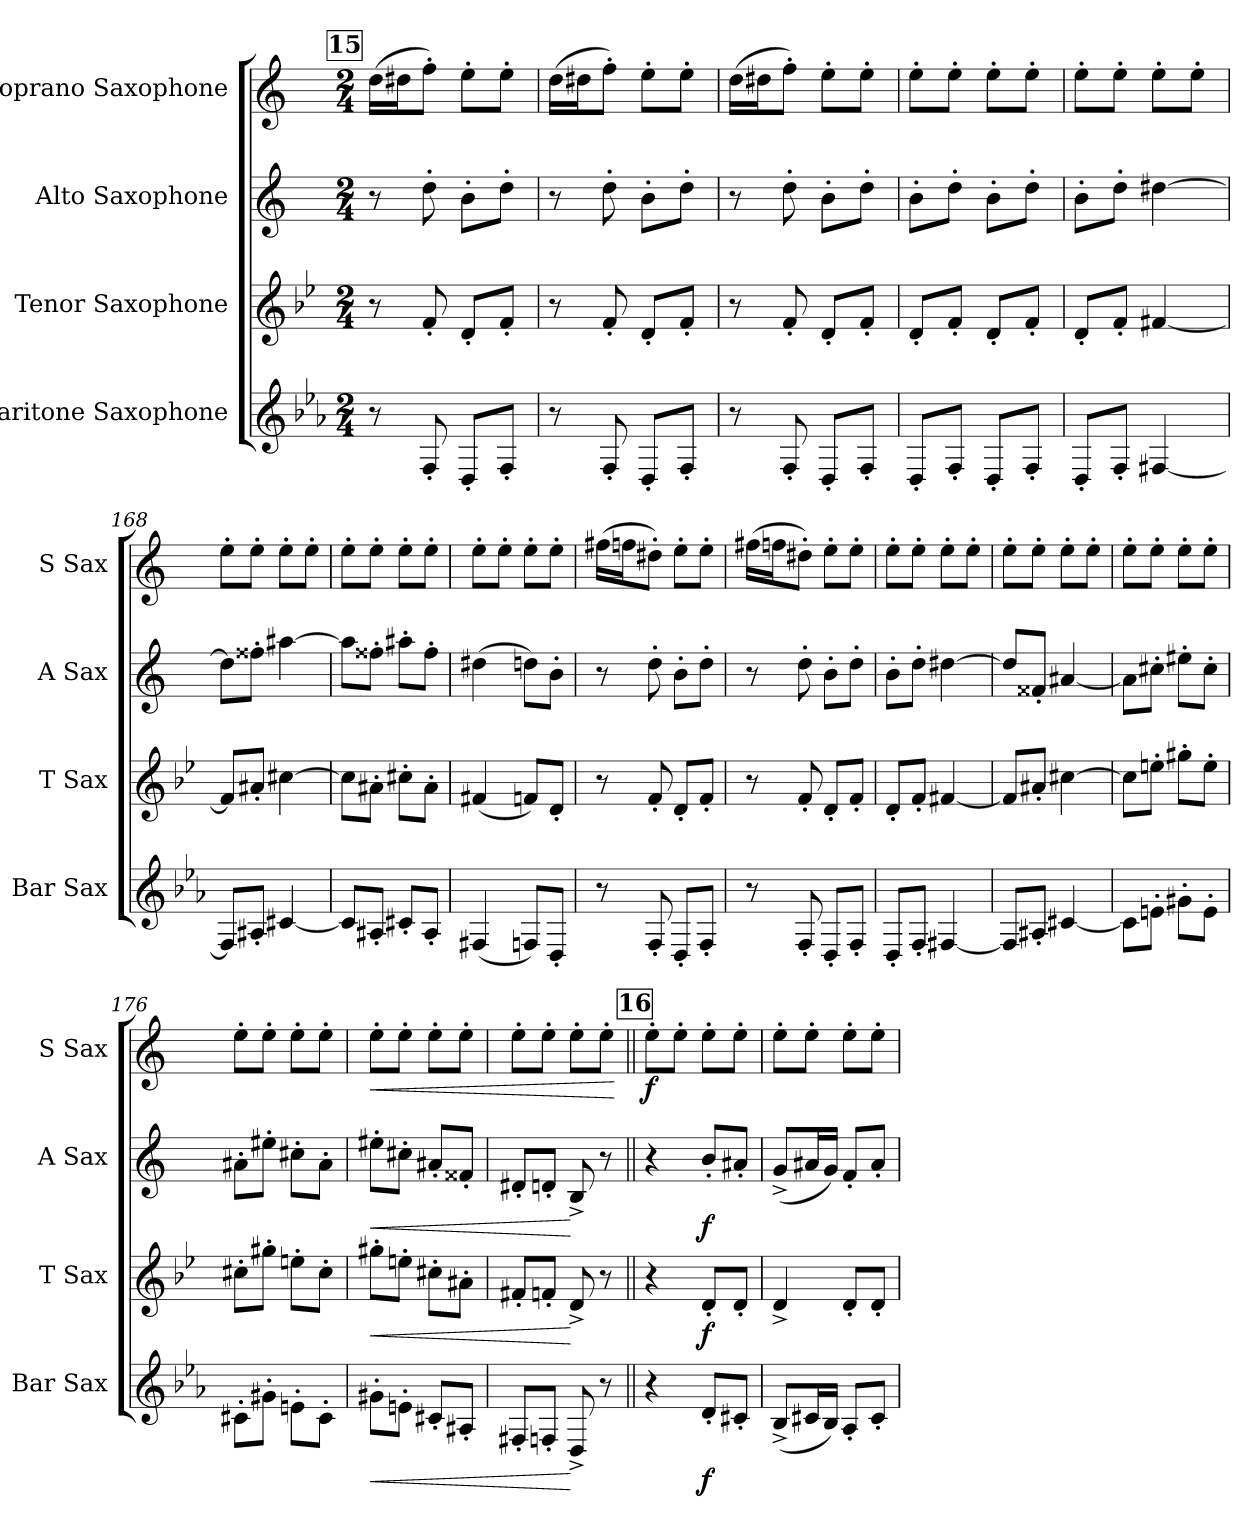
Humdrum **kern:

**kern	**dynam	**kern	**dynam	**kern	**dynam	**kern	**dynam
*part4	*part4	*part3	*part3	*part2	*part2	*part1	*part1
*staff4	*staff4	*staff3	*staff3	*staff2	*staff2	*staff1	*staff1
*I"Baritone Saxophone	*	*I"Tenor Saxophone	*	*I"Alto Saxophone	*	*I"Soprano Saxophone	*
*I'Bar Sax	*	*I'T Sax	*	*I'A Sax	*	*I'S Sax	*
*clefG2	*	*clefG2	*	*clefG2	*	*clefG2	*
*ITrd12c21	*	*ITrd8c14	*	*ITrd5c9	*	*ITrd1c2	*
*k[b-e-a-]	*	*k[b-e-]	*	*k[b-e-a-]	*	*k[b-e-]	*
*M2/4	*	*M2/4	*	*M2/4	*	*M2/4	*
!!LO:REH:place=s1:a:B:fs=14:t=15
=163	=163	=163	=163	=163	=163	=163	=163
8r	.	8r	.	8r	.	(16cc\LL	.
.	.	.	.	.	.	16cc#X\J	.
8FF'/	.	8F'/	.	8f'\	.	8ee-'\J)	.
8DD'/L	.	8D'/L	.	8d'\L	.	8dd'\L	.
8FF'/J	.	8F'/J	.	8f'\J	.	8dd'\J	.
=164	=164	=164	=164	=164	=164	=164	=164
8r	.	8r	.	8r	.	(16cc\LL	.
.	.	.	.	.	.	16cc#X\J	.
8FF'/	.	8F'/	.	8f'\	.	8ee-'\J)	.
8DD'/L	.	8D'/L	.	8d'\L	.	8dd'\L	.
8FF'/J	.	8F'/J	.	8f'\J	.	8dd'\J	.
=165	=165	=165	=165	=165	=165	=165	=165
8r	.	8r	.	8r	.	(16cc\LL	.
.	.	.	.	.	.	16cc#X\J	.
8FF'/	.	8F'/	.	8f'\	.	8ee-'\J)	.
8DD'/L	.	8D'/L	.	8d'\L	.	8dd'\L	.
8FF'/J	.	8F'/J	.	8f'\J	.	8dd'\J	.
=166	=166	=166	=166	=166	=166	=166	=166
8DD'/L	.	8D'/L	.	8d'\L	.	8dd'\L	.
8FF'/J	.	8F'/J	.	8f'\J	.	8dd'\J	.
8DD'/L	.	8D'/L	.	8d'\L	.	8dd'\L	.
8FF'/J	.	8F'/J	.	8f'\J	.	8dd'\J	.
=167	=167	=167	=167	=167	=167	=167	=167
8DD'/L	.	8D'/L	.	8d'\L	.	8dd'\L	.
8FF'/J	.	8F'/J	.	8f'\J	.	8dd'\J	.
[4FF#X/	.	[4F#X/	.	[4f#X\	.	8dd'\L	.
.	.	.	.	.	.	8dd'\J	.
=168	=168	=168	=168	=168	=168	=168	=168
8FF#/L]	.	8F#/L]	.	8f#\L]	.	8dd'\L	.
8AA#X'/J	.	8A#X'/J	.	8a#X'\J	.	8dd'\J	.
[4C#X/	.	[4c#X\	.	[4cc#X\	.	8dd'\L	.
.	.	.	.	.	.	8dd'\J	.
!!LO:LB:g=z
=169	=169	=169	=169	=169	=169	=169	=169
8C#/L]	.	8c#\L]	.	8cc#\L]	.	8dd'\L	.
8AA#X'/J	.	8A#X'\J	.	8a#X'\J	.	8dd'\J	.
8C#X'/L	.	8c#X'\L	.	8cc#X'\L	.	8dd'\L	.
8AA#'/J	.	8A#'\J	.	8a#'\J	.	8dd'\J	.
=170	=170	=170	=170	=170	=170	=170	=170
(4FF#X/	.	(4F#X/	.	(4f#X\	.	8dd'\L	.
.	.	.	.	.	.	8dd'\J	.
8FFn/L)	.	8Fn/L)	.	8fn\L)	.	8dd'\L	.
8DD'/J	.	8D'/J	.	8d'\J	.	8dd'\J	.
=171	=171	=171	=171	=171	=171	=171	=171
8r	.	8r	.	8r	.	(16een\LL	.
.	.	.	.	.	.	16ee-X\J	.
8FF'/	.	8F'/	.	8f'\	.	8cc#X'\J)	.
8DD'/L	.	8D'/L	.	8d'\L	.	8dd'\L	.
8FF'/J	.	8F'/J	.	8f'\J	.	8dd'\J	.
=172	=172	=172	=172	=172	=172	=172	=172
8r	.	8r	.	8r	.	(16een\LL	.
.	.	.	.	.	.	16ee-X\J	.
8FF'/	.	8F'/	.	8f'\	.	8cc#X'\J)	.
8DD'/L	.	8D'/L	.	8d'\L	.	8dd'\L	.
8FF'/J	.	8F'/J	.	8f'\J	.	8dd'\J	.
=173	=173	=173	=173	=173	=173	=173	=173
8DD'/L	.	8D'/L	.	8d'\L	.	8dd'\L	.
8FF'/J	.	8F'/J	.	8f'\J	.	8dd'\J	.
[4FF#X/	.	[4F#X/	.	[4f#X\	.	8dd'\L	.
.	.	.	.	.	.	8dd'\J	.
=174	=174	=174	=174	=174	=174	=174	=174
8FF#/L]	.	8F#/L]	.	8f#/L]	.	8dd'\L	.
8AA#X'/J	.	8A#X'/J	.	8A#X'/J	.	8dd'\J	.
[4C#X/	.	[4c#X\	.	[4c#X/	.	8dd'\L	.
.	.	.	.	.	.	8dd'\J	.
!!LO:PB:g=z
=175	=175	=175	=175	=175	=175	=175	=175
8C#\L]	.	8c#\L]	.	8c#\L]	.	8dd'\L	.
8En'\J	.	8en'\J	.	8en'\J	.	8dd'\J	.
8G#X'\L	.	8g#X'\L	.	8g#X'\L	.	8dd'\L	.
8E'\J	.	8e'\J	.	8e'\J	.	8dd'\J	.
=176	=176	=176	=176	=176	=176	=176	=176
8C#X'\L	.	8c#X'\L	.	8c#X'\L	.	8dd'\L	.
8G#X'\J	.	8g#X'\J	.	8g#X'\J	.	8dd'\J	.
8En'\L	.	8en'\L	.	8en'\L	.	8dd'\L	.
8C#'\J	.	8c#'\J	.	8c#'\J	.	8dd'\J	.
=177	=177	=177	=177	=177	=177	=177	=177
!	!LO:HP:b	!	!LO:HP:b	!	!LO:HP:b	!	!LO:HP:b
8G#X'\L	<	8g#X'\L	<	8g#X'\L	<	8dd'\L	<
8En'\J	.	8en'\J	.	8en'\J	.	8dd'\J	.
8C#X'/L	.	8c#X'\L	.	8c#X'/L	.	8dd'\L	.
8AA#X'/J	.	8A#X'\J	.	8A#X'/J	.	8dd'\J	.
=178	=178	=178	=178	=178	=178	=178	=178
8FF#X'/L	.	8F#X'/L	.	8F#X'/L	.	8dd'\L	.
8FFn'/J	.	8Fn'/J	.	8Fn'/J	.	8dd'\J	.
8DD^/	[	8D^/	[	8D^/	[	8dd'\L	.
8r	.	8r	.	8r	.	8dd'\J	.
.	.	.	.	.	.	.	[
!!LO:REH:place=s1:a:B:fs=14:t=16
=179||	=179||	=179||	=179||	=179||	=179||	=179||	=179||
!	!	!	!	!	!	!	!LO:DY:b
4r	.	4r	.	4r	.	8dd'\L	f
.	.	.	.	.	.	8dd'\J	.
!	!LO:DY:b	!	!LO:DY:b	!	!LO:DY:b	!	!
8D'/L	f	8D'/L	f	8d'/L	f	8dd'\L	.
8C#X'/J	.	8D'/J	.	8c#X'/J	.	8dd'\J	.
=180	=180	=180	=180	=180	=180	=180	=180
(8BB-^/L	.	4D^/	.	(8B-^/L	.	8dd'\L	.
16C#X/L	.	.	.	16c#X/L	.	8dd'\J	.
16BB-/JJ)	.	.	.	16B-/JJ)	.	.	.
8AA-'/L	.	8D'/L	.	8A-'/L	.	8dd'\L	.
8C#'/J	.	8D'/J	.	8c#'/J	.	8dd'\J	.
=	=	=	=	=	=	=	=
*-	*-	*-	*-	*-	*-	*-	*-
